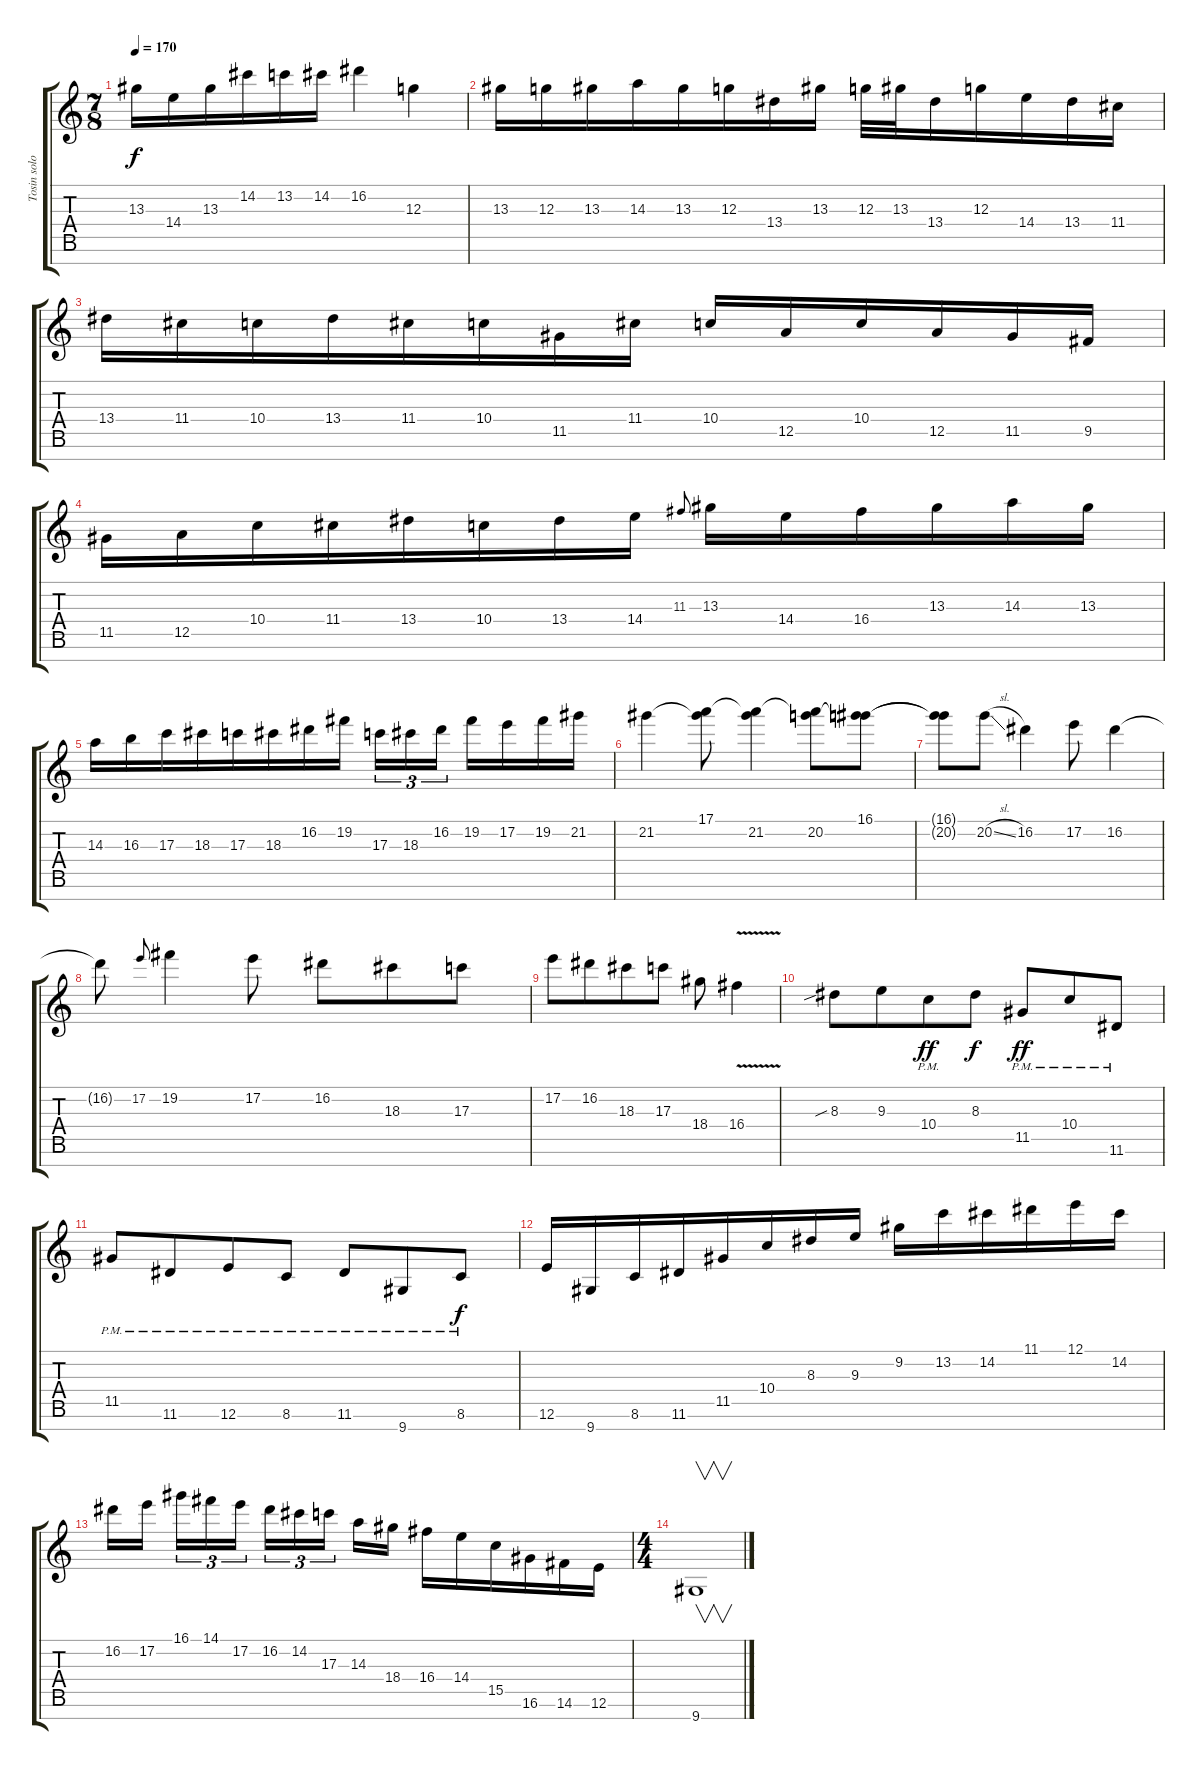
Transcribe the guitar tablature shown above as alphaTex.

\track ("Tosin soloss" "Tosin solo") {instrument overdrivenguitar}
\staff {score tabs}
\tuning (E4 B3 G3 D3 A2 E2 B1) {hide}
\ts (7 8)
\tempo 170
\clef g2
\ks c
13.3.16{dy f} 14.4.16 13.3.16 14.2.16 13.2.16 14.2.16 16.2.4 12.3.4 |
13.3.16 12.3.16 13.3.16 14.3.16 13.3.16 12.3.16 13.4.16 13.3.16 12.3.32 13.3.32 13.4.16 12.3.16 14.4.16 13.4.16 11.4.16 |
13.4.16 11.4.16 10.4.16 13.4.16 11.4.16 10.4.16 11.5.16 11.4.16 10.4.16 12.5.16 10.4.16 12.5.16 11.5.16 9.5.16 |
11.5.16 12.5.16 10.4.16 11.4.16 13.4.16 10.4.16 13.4.16 14.4.16 11.3.8{gr onbeat} 13.3.16 14.4.16 16.4.16 13.3.16 14.3.16 13.3.16 |
14.3.16 16.3.16 17.3.16 18.3.16 17.3.16 18.3.16 16.2.16 19.2.16 17.3.16{tu (3 2)} 18.3.16{tu (3 2)} 16.2.16{tu (3 2)} 19.2.16 17.2.16 19.2.16 21.2.16 |
21.2.4 (17.1 21.2{t}).8 (17.1{t} 21.2).4 (17.1{t} 20.2).8 (16.1 20.2{t}).8 |
(16.1{t} 20.2{t}).8 20.2{sl}.8 16.2.4 17.2.8 16.2.4 |
16.2{t}.8 17.2.8{gr onbeat} 19.2.4 17.2.8 16.2.8 18.3.8 17.3.8 |
17.2.8 16.2.8 18.3.8 17.3.8 18.4.8 16.4{v}.4 |
8.3{sib}.8 9.3.8 10.4{pm}.8{dy ff} 8.3.8{dy f} 11.5{pm}.8{dy ff} 10.4{pm}.8 11.6{pm}.8 |
11.5{pm}.8 11.6{pm}.8 12.6{pm}.8 8.6{pm}.8 11.6{pm}.8 9.7{pm}.8 8.6{pm}.8{dy f} |
12.6.16 9.7.16 8.6.16 11.6.16 11.5.16 10.4.16 8.3.16 9.3.16 9.2.16 13.2.16 14.2.16 11.1.16 12.1.16 14.2.16 |
16.2.16 17.2.16 16.1.16{tu (3 2)} 14.1.16{tu (3 2)} 17.2.16{tu (3 2)} 16.2.16{tu (3 2)} 14.2.16{tu (3 2)} 17.3.16{tu (3 2)} 14.3.16 18.4.16 16.4.16 14.4.16 15.5.16 16.6.16 14.6.16 12.6.16 |
\ts (4 4)
9.7.1{v}
